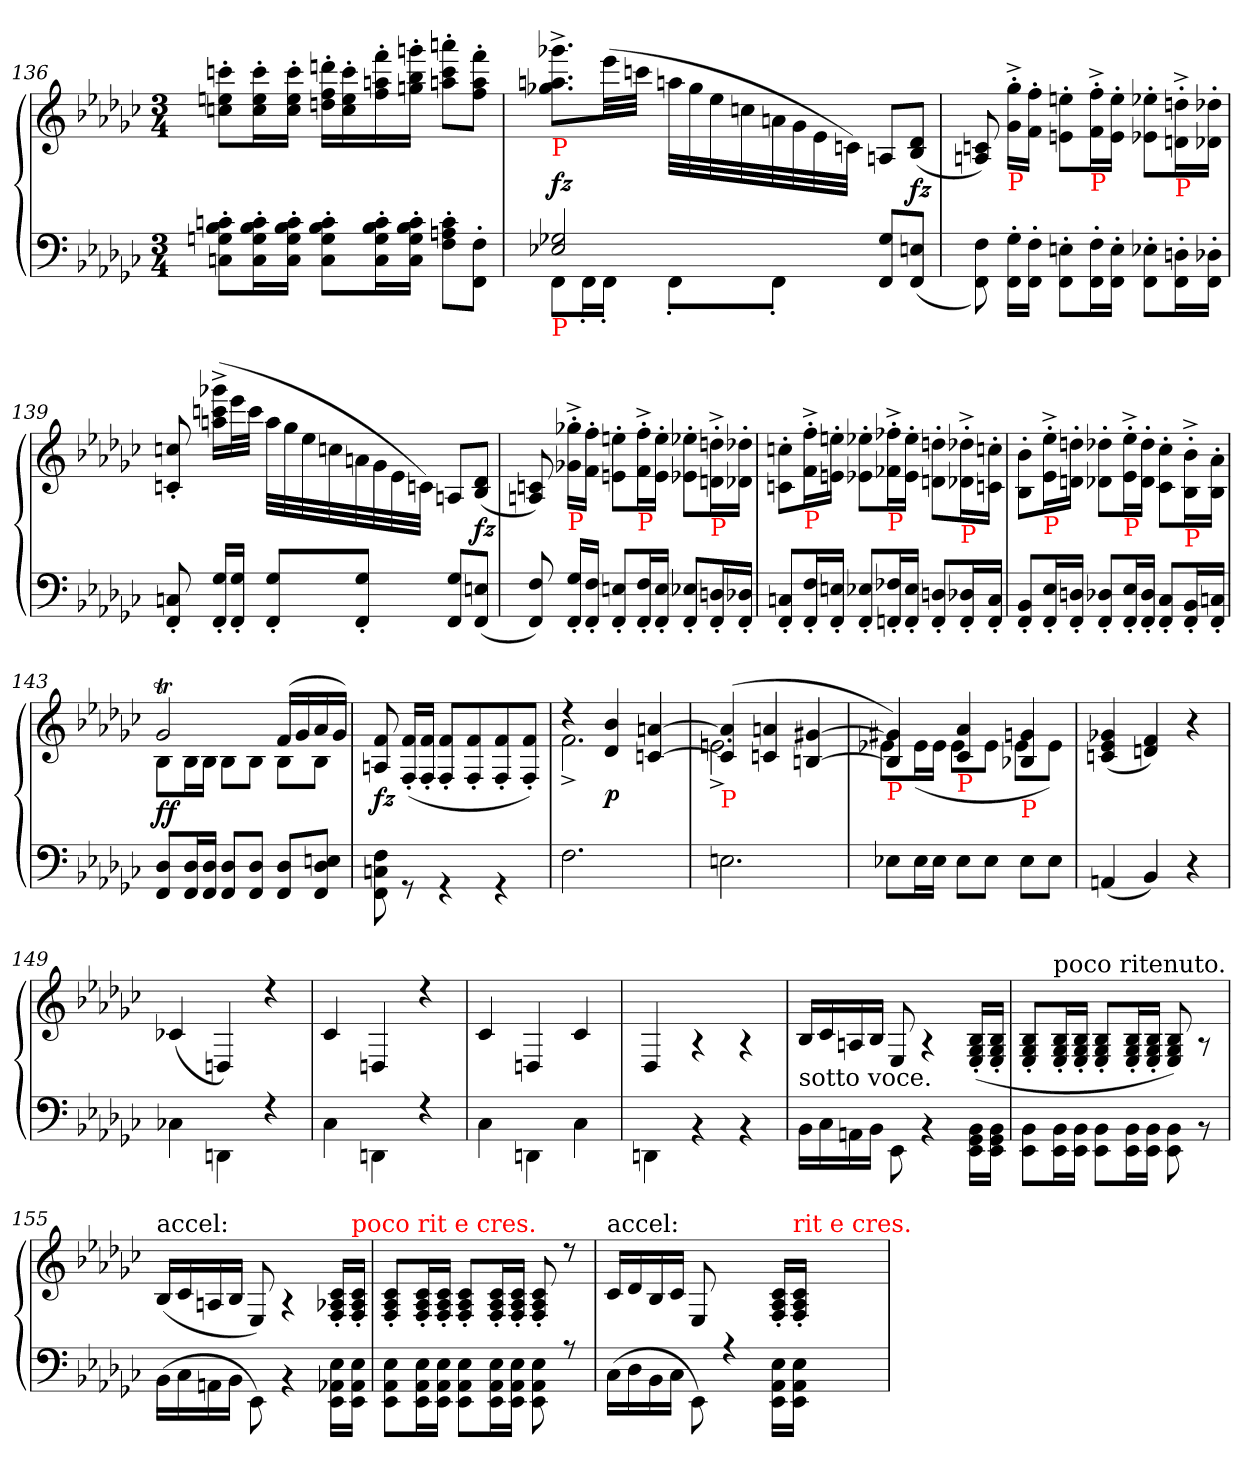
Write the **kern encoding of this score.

**kern	**kern	**dynam
*part1	*part1	*part1
*staff2	*staff1	*staff1/2
*clefF4	*clefG2	*
*k[b-e-a-d-g-c-]	*k[b-e-a-d-g-c-]	*
*M3/4	*M3/4	*
=136	=136	=136
8cn'> 8B-'> 8Gn'> 8Cn'>L	8cccn'> 8een'> 8ccn'>L	.
16c'> 16B-'> 16G'> 16C'>L	16ccc'> 16ee'> 16cc'>L	.
16c'> 16B-'> 16G'> 16C'>JJ	16ccc'> 16ee'> 16cc'>JJ	.
8c'> 8B-'> 8G'> 8C'>L	16dddn'> 16ff'> 16ddn'>LL	.
.	16ccc'> 16ee'> 16cc'>	.
16c'> 16B-'> 16G'> 16C'>L	16fff'> 16aan'> 16ff'>	.
16c'> 16B-'> 16G'> 16C'>JJ	16gggn'> 16bb-'> 16ggn'>JJ	.
8c'> 8An'> 8F'>L	8aaan'> 8ccc'> 8aan'>L	.
8F'> 8FF'>J	8fff'> 8aa'> 8ff'>J	.
=137	=137	=137
*^	*	*
!	!	!LO:TX:b:color=red:t=P	!
!LO:TX:b:color=red:t=P	!	!	!
2G-X 2E-X	8FFL	8.ggg-X^< 8.aan^< 8.gg-X^<L	fz
.	16FF'>L	.	.
.	16FF'>JJ	(32eee-LL	.
.	.	32cccnJJJ	.
.	8FF'>L	32aanLLL	.
.	.	32gg-	.
.	.	32ee-	.
.	.	32ccn	.
.	8FF'>J	32an	.
.	.	32g-	.
.	.	32e-	.
.	.	32cJJJ)	.
4ryy	8G- 8FFL	8AnL	.
.	(>8En 8FFJ	(>8d- 8B-J	fz
*v	*v	*	*
=138	=138	=138
8F\ 8FF\)	8c 8An)	.
!	!LO:TX:b:color=red:t=P	!
16G-'>\ 16FF'>\LL	16gg-'>^< 16g-'>^<LL	.
16F'>\ 16FF'>\JJ	16ff'> 16f'>JJ	.
8En'>\ 8FF'>\L	8een'>\ 8en'>\L	.
!	!LO:TX:b:color=red:t=P	!
16F'>\ 16FF'>\L	16ff'>^<\ 16f'>^<\L	.
16E'>\ 16FF'>\JJ	16ee'>\ 16e'>\JJ	.
8E-X'>\ 8FF'>\L	8ee-X'>\ 8e-X'>\L	.
!	!LO:TX:b:color=red:t=P	!
16Dn'>\ 16FF'>\L	16ddn'>^<\ 16dn'>^<\L	.
16D-X'>\ 16FF'>\JJ	16dd-X'>\ 16d-X'>\JJ	.
=139	=139	=139
8Cn'< 8FF'<	8ccn'< 8cn'<	.
16G-'< 16FF'<LL	(16ggg-X^< 16cccn^< 16aan^<LL	.
16G-'< 16FF'<JJ	32eee-L	.
.	32cccJJJ	.
8G-'< 8FF'<L	32aaLLL	.
.	32gg-	.
.	32ee-	.
.	32ccn	.
8G-'< 8FF'<J	32an	.
.	32g-	.
.	32e-	.
.	32cnJJJ)	.
8G- 8FFL	8AnL	.
(8En 8FFJ	(>8d- 8B-J	fz
=140	=140	=140
8F 8FF)	8c 8An)	.
!	!LO:TX:b:color=red:t=P	!
16G-'< 16FF'<LL	16gg-X'>^< 16g-X'>^<LL	.
16F'< 16FF'<JJ	16ff'> 16f'>JJ	.
8En'< 8FF'<L	8een'>\ 8en'>\L	.
!	!LO:TX:b:color=red:t=P	!
16F'< 16FF'<L	16ff'>^<\ 16f'>^<\L	.
16E'< 16FF'<JJ	16ee'>\ 16e'>\JJ	.
8E-X'< 8FF'<L	8ee-X'>\ 8e-X'>\L	.
!	!LO:TX:b:color=red:t=P	!
16Dn'< 16FF'<L	16ddn'>^<\ 16dn'>^<\L	.
16D-X'< 16FF'<JJ	16dd-X'>\ 16d-X'>\JJ	.
=141	=141	=141
8Cn'< 8FF'<L	8ccn'>\ 8cn'>\L	.
!	!LO:TX:b:color=red:t=P	!
16F'< 16FF'<L	16ff'>^<\ 16f'>^<\L	.
16En'< 16FF'<JJ	16een'>\ 16en'>\JJ	.
8E-X'< 8FF'<L	8ee-X'>\ 8e-X'>\L	.
!	!LO:TX:b:color=red:t=P	!
16F-X'< 16FFn'<L	16ff-X'>^<\ 16f-X'>^<\L	.
16E-'< 16FF'<JJ	16ee-'>\ 16e-'>\JJ	.
8D'< 8FF'<L	8ddn'>\ 8dn'>\L	.
!	!LO:TX:b:color=red:t=P	!
16D-X'< 16FF'<L	16dd-X'>^<\ 16d-X'>^<\L	.
16C'< 16FF'<JJ	16ccn'>\ 16cn'>\JJ	.
=142	=142	=142
8BB-'< 8FF'<L	8b-'>\ 8B-'>\L	.
!	!LO:TX:b:color=red:t=P	!
16E-'< 16FF'<L	16ee-'>^<\ 16e-'>^<\L	.
16Dn'< 16FF'<JJ	16ddn'>\ 16dn'>\JJ	.
8D-X'< 8FF'<L	8dd-X'>\ 8d-X'>\L	.
!	!LO:TX:b:color=red:t=P	!
16E-'< 16FF'<L	16ee-'>^<\ 16e-'>^<\L	.
16D-'< 16FF'<JJ	16dd-'>\ 16d-'>\JJ	.
8C-'< 8FF'<L	8cc-'>\ 8c-'>\L	.
!	!LO:TX:b:color=red:t=P	!
16BB-'< 16FF'<L	16b-'>^<\ 16B-'>^<\L	.
16Cn'< 16FF'<JJ	16a-'>\ 16B-'>\JJ	.
=143	=143	=143
*	*^	*
8D- 8FFL	2g-T	8B-L	ff
16D- 16FFL	.	16B-L	.
16D- 16FFJJ	.	16B-JJ	.
8D- 8FFL	.	8B-L	.
8D- 8FFJ	.	8B-J	.
8D- 8FFL	(16fLL	8B-L	.
.	16g-	.	.
8En 8D- 8FFJ	16a-	8B-J	.
.	16g-JJ)	.	.
*	*v	*v	*
=144	=144	=144
8F\ 8C\ 8FF\	8f 8An	fz
8rGG	(>16f'>/ 16F'>/LL	.
.	16f'>/ 16F'>/JJ	.
4rGG	8f'>/ 8F'>/L	.
.	8f'>/ 8F'>/	.
4rGG	8f'>/ 8F'>/	.
.	8f'>/ 8F'>/J)	.
=145	=145	=145
*	*^	*
2.F	4rdd	2.f^<	.
.	4b- 4d-	.	p
.	[4an [4cn	.	.
=146	=146	=146	=146
!	!LO:TX:b:color=red:t=P	!	!
2.En	(4an] 4cn]	2.en^<	.
.	4a 4c	.	.
.	[4g#X [4Bn	.	.
=147	=147	=147	=147
!	!LO:TX:b:color=red:t=P	!	!
8E-XL	4g#X] 4Bn])	8e-XL	.
16E-L	.	(>16e-L	.
16E-JJ	.	16e-JJ	.
!	!LO:TX:b:color=red:t=P	!	!
8E-L	4a- 4c-	8e-L	.
8E-J	.	8e-J	.
!	!LO:TX:b:color=red:t=P	!	!
8E-L	4gn 4B-X	8e-L	.
8E-J	.	8e-J)	.
*	*v	*v	*
=148	=148	=148
(4AAn	(>4g-X 4e- 4cn	.
4BB-)	4f 4dn)	.
4r	4r	.
=149	=149	=149
4C-X\	(>4c-X/	.
4DDn\	4Dn/)	.
4rF	4rdd	.
=150	=150	=150
4C-\	4c-/	.
4DDn\	4Dn/	.
4rF	4rdd	.
=151	=151	=151
4C-\	4c-/	.
4DDn\	4Dn/	.
4C-\	4c-/	.
=152	=152	=152
4DD\	4D-/	.
4rBB	4rA	.
4rBB	4rA	.
=153	=153	=153
!	!LO:TX:b:t=sotto voce.	!
16BB-\LL	16B-/LL	.
16C-\	16c-/	.
16AAn\	16An/	.
16BB-\JJ	16B-/JJ	.
8EE-\	8E-/	.
4rBB	4rA	.
16BB-\ 16GG-\ 16EE-\LL	(>16B-'>/ 16G-'>/ 16E-'>/LL	.
16BB-\ 16GG-\ 16EE-\JJ	16B-'>/ 16G-'>/ 16E-'>/JJ	.
=154	=154	=154
8BB-\ 8EE-\L	8B-'>/ 8G-'>/ 8E-'>/L	.
!	!LO:TX:a:t=poco ritenuto.	!
16BB-\ 16EE-\L	16B-'>/ 16G-'>/ 16E-'>/L	.
16BB-\ 16EE-\JJ	16B-'>/ 16G-'>/ 16E-'>/JJ	.
8BB-\ 8EE-\L	8B-'>/ 8G-'>/ 8E-'>/L	.
16BB-\ 16EE-\L	16B-'>/ 16G-'>/ 16E-'>/L	.
16BB-\ 16EE-\JJ	16B-'>/ 16G-'>/ 16E-'>/JJ	.
8BB-\ 8EE-\	8B-/ 8G-/ 8E-/)	.
8rBB	8rA	.
=155	=155	=155
!	!LO:TX:a:t=accel&colon;	!
(<16BB-\LL	(>16B-/LL	.
16C-\	16c-/	.
16AAn\	16An/	.
16BB-\JJ	16B-/JJ	.
8EE-\)	8E-/)	.
4rBB	4rA	.
16E-\ 16AA-\ 16EE-\LL	16c-'>/ 16A-'>/ 16F'>/LL	.
!	!LO:TX:a:color=red:t=poco rit e cres.	!
16E-\ 16AA-\ 16EE-\JJ	16c-'>/ 16A-'>/ 16F'>/JJ	.
=156	=156	=156
8E-\ 8AA-\ 8EE-\L	8c-'>/ 8A-'>/ 8F'>/L	.
16E-\ 16AA-\ 16EE-\L	16c-'>/ 16A-'>/ 16F'>/L	.
16E-\ 16AA-\ 16EE-\JJ	16c-'>/ 16A-'>/ 16F'>/JJ	.
8E-\ 8AA-\ 8EE-\L	8c-'>/ 8A-'>/ 8F'>/L	.
16E-\ 16AA-\ 16EE-\L	16c-'>/ 16A-'>/ 16F'>/L	.
16E-\ 16AA-\ 16EE-\JJ	16c-'>/ 16A-'>/ 16F'>/JJ	.
8E-\ 8AA-\ 8EE-\	8c-'>/ 8A-'>/ 8F'>/	.
8rA	8rdd	.
=157	=157	=157
!	!LO:TX:a:t=accel&colon;	!
(<16C-\LL	16c-/LL	.
16D-\	16d-/	.
16BB-\	16B-/	.
16C-\JJ	16c-/JJ	.
8EE-\)	8E-/	.
4rA	4ryy	.
16E-\ 16AA-\ 16EE-\LL	16c-'>/ 16A-'>/ 16F'>/LL	.
!	!LO:TX:a:color=red:t=rit e cres.	!
16E-\ 16AA-\ 16EE-\JJ	16c-'>/ 16A-'>/ 16F'>/JJ	.
=	=	=
*-	*-	*-
